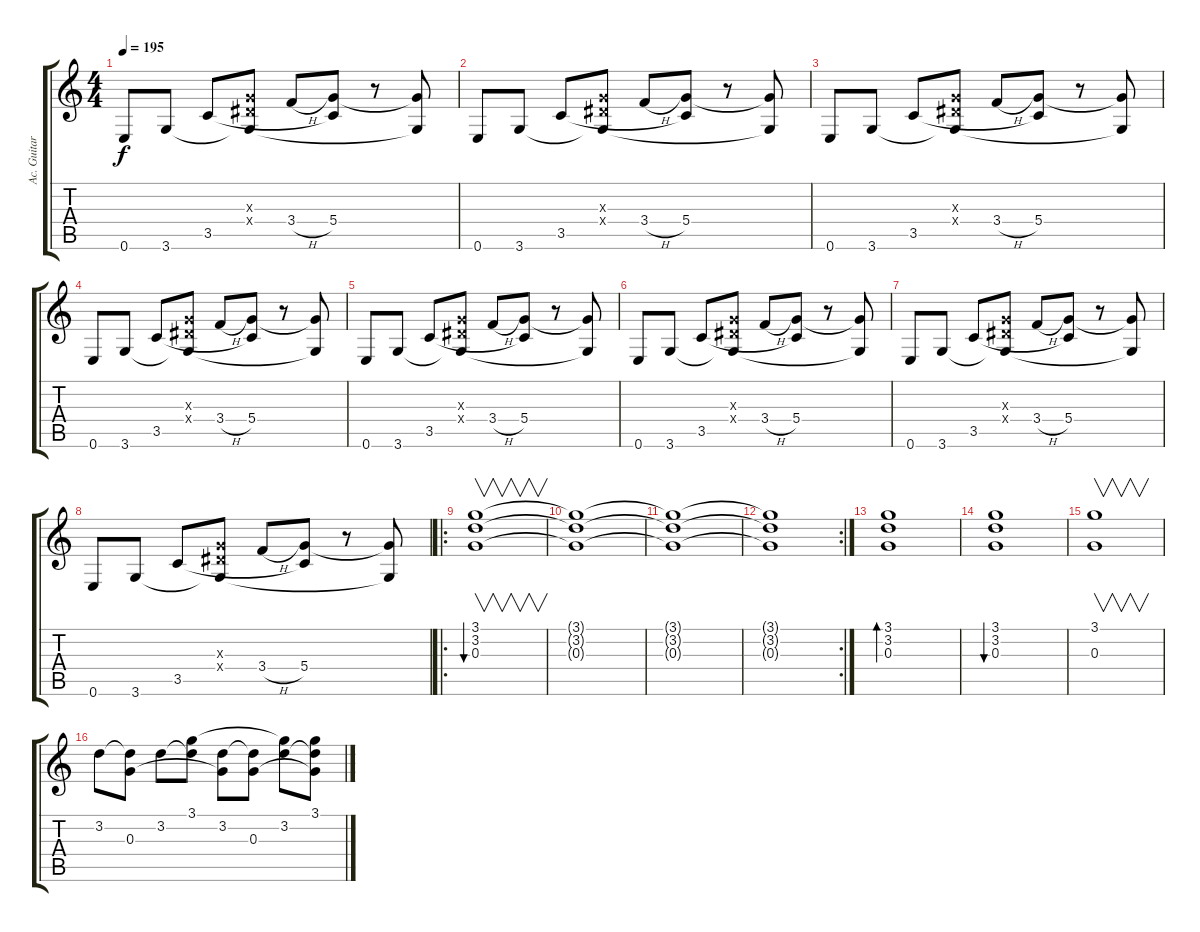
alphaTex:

\track ("Ac. Guitar 2" "Ac. Guitar") {instrument acousticguitarsteel}
\staff {score tabs}
\tuning (E4 B3 G3 D3 A2 E2) {hide}
\ts (4 4)
\tempo 195
\clef g2
\ks c
0.6.8{dy f} 3.6.8 3.5.8 (0.3{x} 1.4{x} 3.6{t}).8 3.4{h}.8 (5.4 3.5{t}).8 r.8 (5.4{t} 3.6{t}).8 |
0.6.8 3.6.8 3.5.8 (0.3{x} 1.4{x} 3.6{t}).8 3.4{h}.8 (5.4 3.5{t}).8 r.8 (5.4{t} 3.6{t}).8 |
0.6.8 3.6.8 3.5.8 (0.3{x} 1.4{x} 3.6{t}).8 3.4{h}.8 (5.4 3.5{t}).8 r.8 (5.4{t} 3.6{t}).8 |
0.6.8 3.6.8 3.5.8 (0.3{x} 1.4{x} 3.6{t}).8 3.4{h}.8 (5.4 3.5{t}).8 r.8 (5.4{t} 3.6{t}).8 |
0.6.8 3.6.8 3.5.8 (0.3{x} 1.4{x} 3.6{t}).8 3.4{h}.8 (5.4 3.5{t}).8 r.8 (5.4{t} 3.6{t}).8 |
0.6.8 3.6.8 3.5.8 (0.3{x} 1.4{x} 3.6{t}).8 3.4{h}.8 (5.4 3.5{t}).8 r.8 (5.4{t} 3.6{t}).8 |
0.6.8 3.6.8 3.5.8 (0.3{x} 1.4{x} 3.6{t}).8 3.4{h}.8 (5.4 3.5{t}).8 r.8 (5.4{t} 3.6{t}).8 |
0.6.8 3.6.8 3.5.8 (0.3{x} 1.4{x} 3.6{t}).8 3.4{h}.8 (5.4 3.5{t}).8 r.8 (5.4{t} 3.6{t}).8 |
\ro
(3.1 3.2 0.3).1{v bu 480} |
(3.1{t} 3.2{t} 0.3{t}).1 |
(3.1{t} 3.2{t} 0.3{t}).1 |
\rc 2
(3.1{t} 3.2{t} 0.3{t}).1 |
(3.1 3.2 0.3).1{bd 480} |
(3.1 3.2 0.3).1{bu 480} |
(3.1 0.3).1{v} |
3.2.8 (3.2{t} 0.3).8 3.2.8 (3.1 3.2{t}).8 (3.2 0.3{t}).8 (3.2{t} 0.3).8 (3.1{t} 3.2).8 (3.1 3.2{t} 0.3{t}).8
